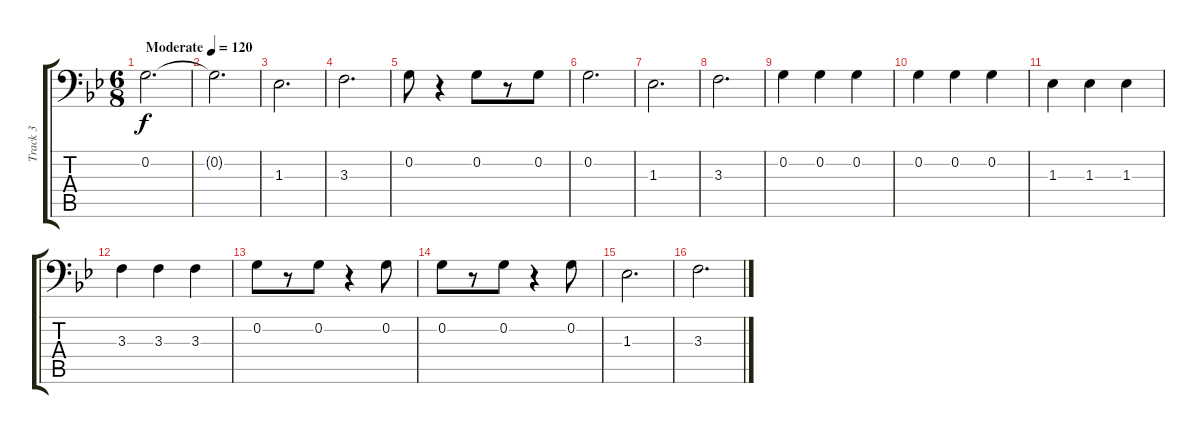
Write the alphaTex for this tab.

\track ("Track 3" "Track 3") {instrument electricbassfinger}
\staff {score tabs}
\tuning (C3 G2 D2 A1 E1 B0) {hide}
\ts (6 8)
\tempo (120 "Moderate")
\clef f4
\ks bb
0.2.2{d dy f instrument electricbassfinger} |
0.2{t}.2{d} |
1.3.2{d} |
3.3.2{d} |
0.2.8 r.4 0.2.8 r.8 0.2.8 |
0.2.2{d} |
1.3.2{d} |
3.3.2{d} |
0.2.4 0.2.4 0.2.4 |
0.2.4 0.2.4 0.2.4 |
1.3.4 1.3.4 1.3.4 |
3.3.4 3.3.4 3.3.4 |
0.2.8 r.8 0.2.8 r.4 0.2.8 |
0.2.8 r.8 0.2.8 r.4 0.2.8 |
1.3.2{d} |
3.3.2{d}
